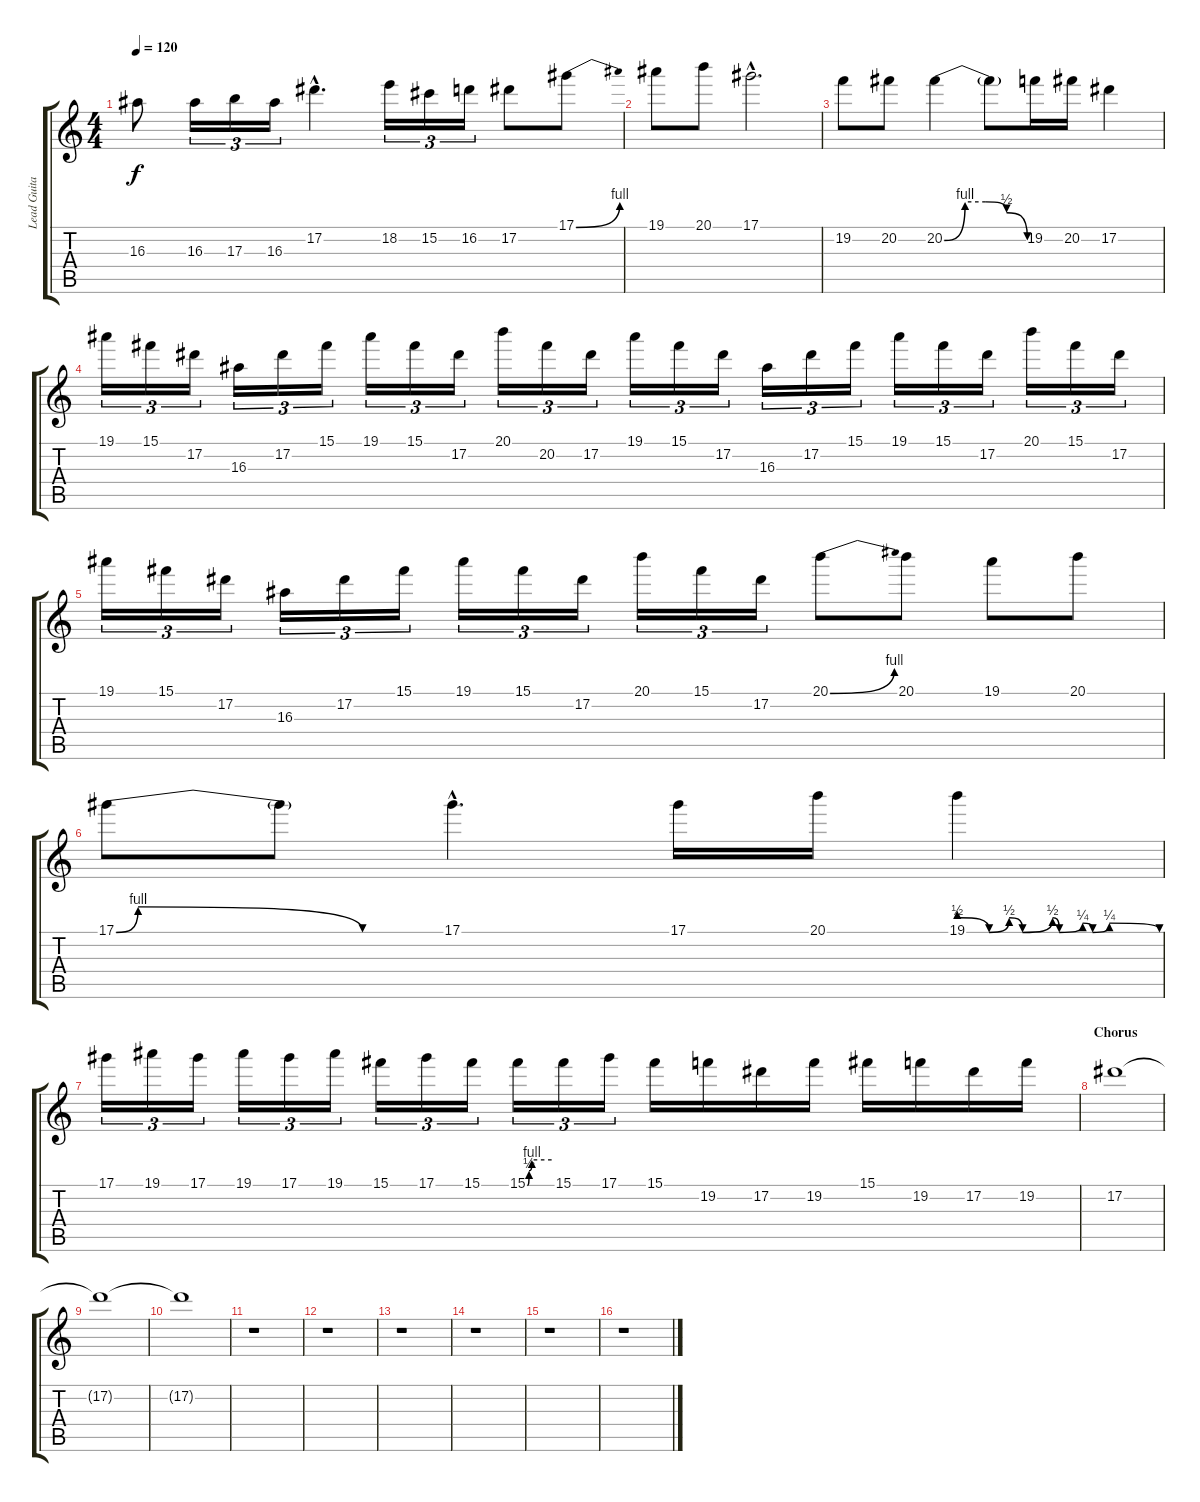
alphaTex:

\track ("Lead Guitar" "Lead Guita") {instrument distortionguitar}
\staff {score tabs}
\tuning (Eb4 Bb3 Gb3 Db3 Ab2 Eb2) {hide}
\ts (4 4)
\tempo 120
\clef g2
\ks c
16.3{t}.8{dy f} 16.3.16{tu (3 2)} 17.3.16{tu (3 2)} 16.3.16{tu (3 2)} 17.2{hac}.4{d} 18.2.16{tu (3 2)} 15.2.16{tu (3 2)} 16.2.16{tu (3 2)} 17.2.8 17.1{be (bend 0 0 60 4)}.8 |
19.1.8 20.1.8 17.1{hac}.2{d} |
19.2.8 20.2.8 20.2{be (custom 0 0 15 4 30 4 45 2 60 0)}.4 20.2{t}.8 19.2.16 20.2.16 17.2.4 |
19.1.16{tu (3 2)} 15.1.16{tu (3 2)} 17.2.16{tu (3 2)} 16.3.16{tu (3 2)} 17.2.16{tu (3 2)} 15.1.16{tu (3 2)} 19.1.16{tu (3 2)} 15.1.16{tu (3 2)} 17.2.16{tu (3 2)} 20.1.16{tu (3 2)} 20.2.16{tu (3 2)} 17.2.16{tu (3 2)} 19.1.16{tu (3 2)} 15.1.16{tu (3 2)} 17.2.16{tu (3 2)} 16.3.16{tu (3 2)} 17.2.16{tu (3 2)} 15.1.16{tu (3 2)} 19.1.16{tu (3 2)} 15.1.16{tu (3 2)} 17.2.16{tu (3 2)} 20.1.16{tu (3 2)} 15.1.16{tu (3 2)} 17.2.16{tu (3 2)} |
19.1.16{tu (3 2)} 15.1.16{tu (3 2)} 17.2.16{tu (3 2)} 16.3.16{tu (3 2)} 17.2.16{tu (3 2)} 15.1.16{tu (3 2)} 19.1.16{tu (3 2)} 15.1.16{tu (3 2)} 17.2.16{tu (3 2)} 20.1.16{tu (3 2)} 15.1.16{tu (3 2)} 17.2.16{tu (3 2)} 20.1{be (bend 0 0 60 4)}.8 20.1.8 19.1.8 20.1.8 |
17.1{be (custom 0 0 4 4 45 0 60 0)}.8 17.1{t}.8 17.1{hac}.4{d} 17.1.16 20.1.16 19.1{be (custom 0 2 9 0 15 2 19 0 28 2 30 0 37 1 40 0 45 1 60 0)}.4 |
17.1.16{tu (3 2)} 19.1.16{tu (3 2)} 17.1.16{tu (3 2)} 19.1.16{tu (3 2)} 17.1.16{tu (3 2)} 19.1.16{tu (3 2)} 15.1.16{tu (3 2)} 17.1.16{tu (3 2)} 15.1.16{tu (3 2)} 15.1{be (custom 0 0 4 2 11 4 60 4)}.16{tu (3 2)} 15.1.16{tu (3 2)} 17.1.16{tu (3 2)} 15.1.16 19.2.16 17.2.16 19.2.16 15.1.16 19.2.16 17.2.16 19.2.16 |
\section ("" "Chorus")
17.2.1 |
17.2{t}.1{volume 6} |
17.2{t}.1 |
r.1{volume 16} |
r.1 |
r.1 |
r.1 |
r.1 |
r.1
